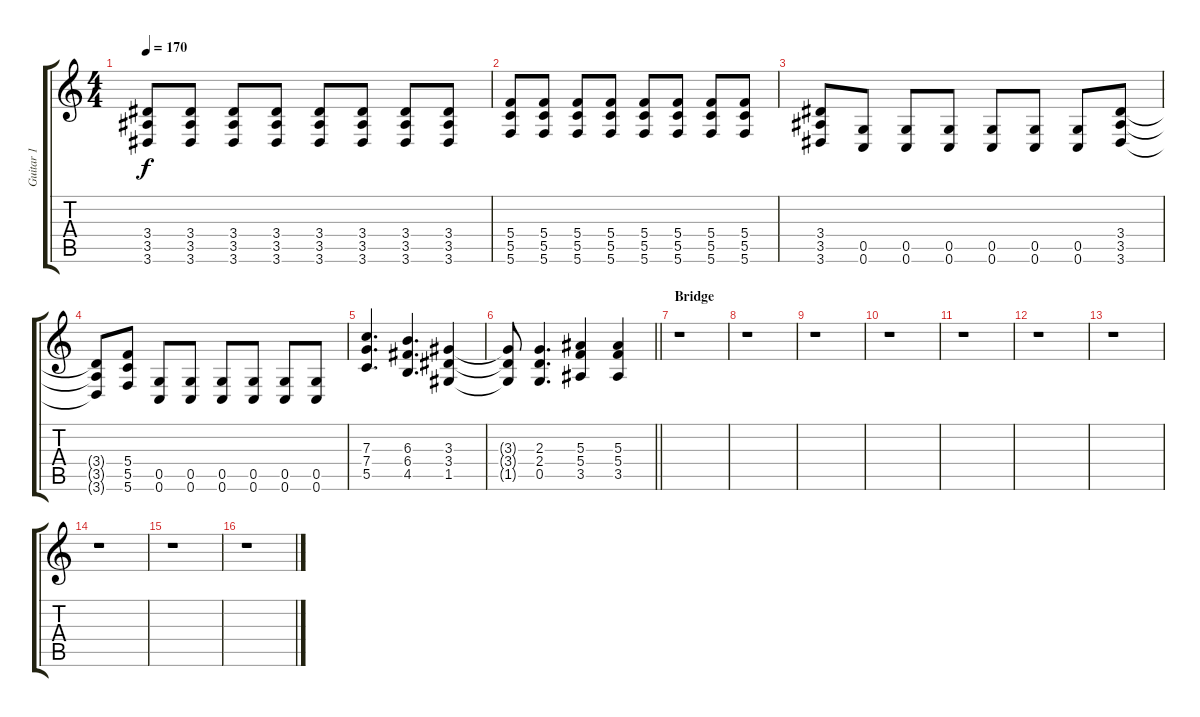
\track ("Guitar 1" "Guitar 1") {instrument distortionguitar}
\staff {score tabs}
\tuning (D4 A3 F3 C3 G2 C2) {hide}
\ts (4 4)
\tempo 170
\clef g2
\ks c
(3.4 3.5 3.6).8{dy f} (3.4 3.5 3.6).8 (3.4 3.5 3.6).8 (3.4 3.5 3.6).8 (3.4 3.5 3.6).8 (3.4 3.5 3.6).8 (3.4 3.5 3.6).8 (3.4 3.5 3.6).8 |
(5.4 5.5 5.6).8 (5.4 5.5 5.6).8 (5.4 5.5 5.6).8 (5.4 5.5 5.6).8 (5.4 5.5 5.6).8 (5.4 5.5 5.6).8 (5.4 5.5 5.6).8 (5.4 5.5 5.6).8 |
(3.4 3.5 3.6).8{volume 13 balance 0} (0.5 0.6).8 (0.5 0.6).8 (0.5 0.6).8 (0.5 0.6).8 (0.5 0.6).8 (0.5 0.6).8 (3.4 3.5 3.6).8 |
(3.4{t} 3.5{t} 3.6{t}).8 (5.4 5.5 5.6).8 (0.5 0.6).8 (0.5 0.6).8 (0.5 0.6).8 (0.5 0.6).8 (0.5 0.6).8 (0.5 0.6).8 |
(7.3 7.4 5.5).4{d volume 13 balance 8} (6.3 6.4 4.5).4{d} (3.3 3.4 1.5).4 |
\barLineRight lightlight
(3.3{t} 3.4{t} 1.5{t}).8 (2.3 2.4 0.5).4{d} (5.3 5.4 3.5).4 (5.3 5.4 3.5).4 |
\section ("" "Bridge")
r.1 |
r.1 |
r.1 |
r.1 |
r.1 |
r.1 |
r.1 |
r.1 |
r.1 |
r.1
